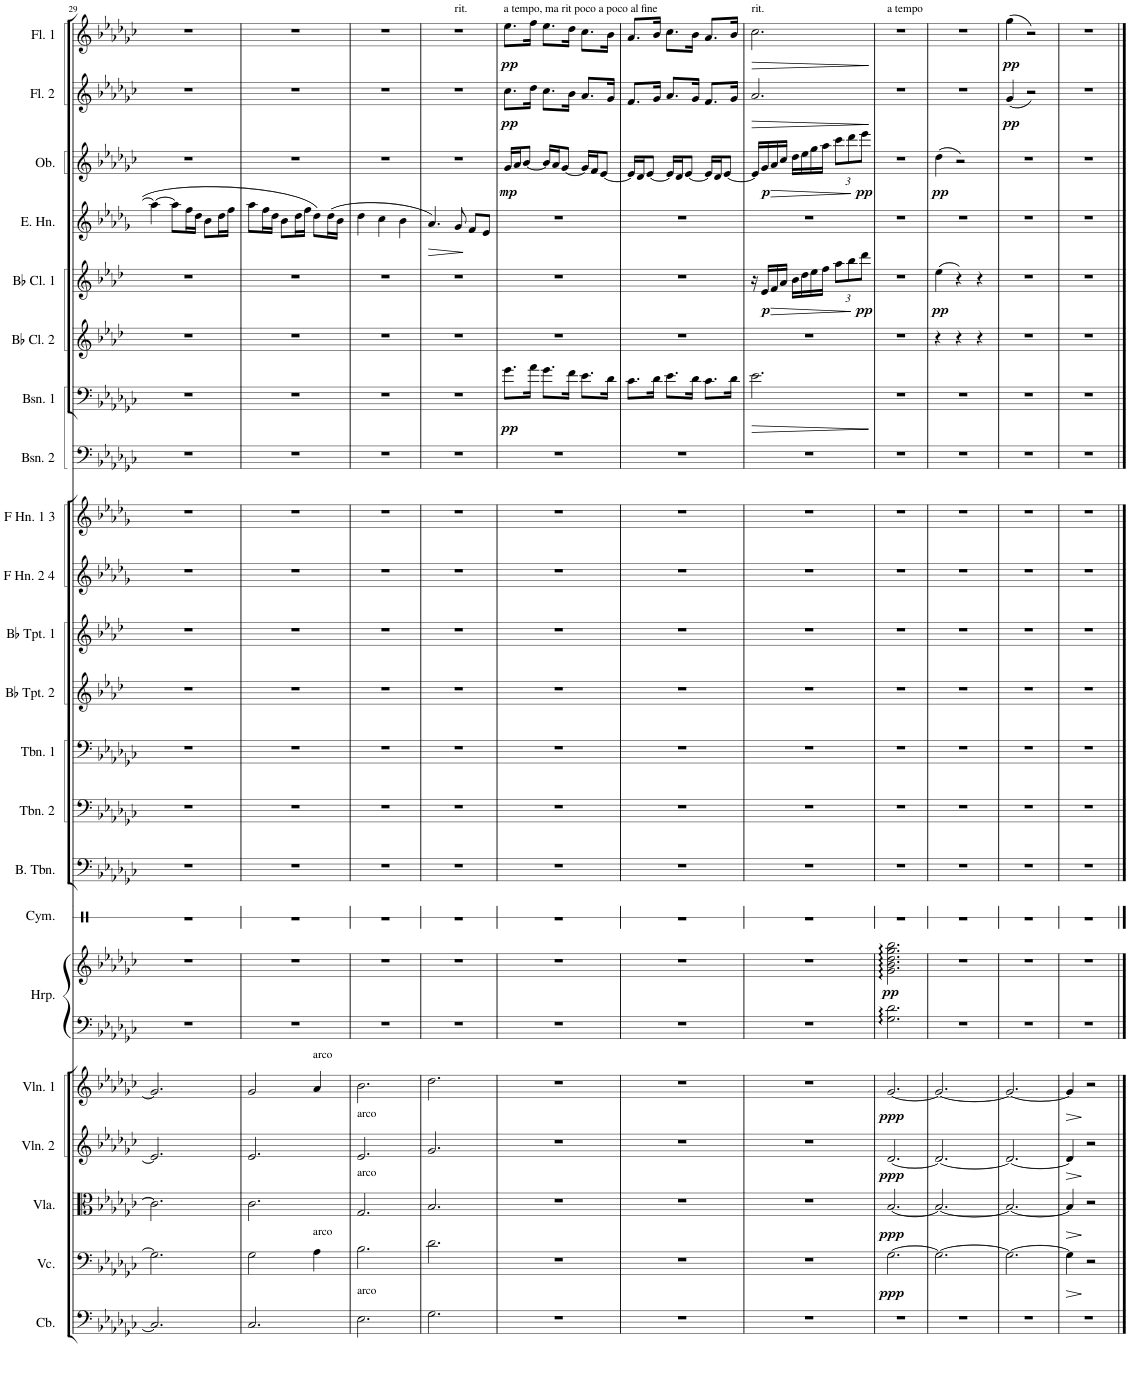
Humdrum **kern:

**kern	**kern	**dynam	**kern	**dynam	**kern	**dynam	**kern	**dynam	**kern	**kern	**dynam	**kern	**kern	**kern	**kern	**kern	**kern	**kern	**kern	**kern	**kern	**dynam	**kern	**kern	**dynam	**kern	**dynam	**kern	**dynam	**kern	**dynam	**kern	**dynam
*part22	*part21	*part21	*part20	*part20	*part19	*part19	*part18	*part18	*part17	*part17	*part17	*part16	*part15	*part14	*part13	*part12	*part11	*part10	*part9	*part8	*part7	*part7	*part6	*part5	*part5	*part4	*part4	*part3	*part3	*part2	*part2	*part1	*part1
*staff23	*staff22	*staff22	*staff21	*staff21	*staff20	*staff20	*staff19	*staff19	*staff18	*staff17	*staff17/18	*staff16	*staff15	*staff14	*staff13	*staff12	*staff11	*staff10	*staff9	*staff8	*staff7	*staff7	*staff6	*staff5	*staff5	*staff4	*staff4	*staff3	*staff3	*staff2	*staff2	*staff1	*staff1
*I"Contrabass	*I"Violoncello	*	*I"Viola	*	*I"Violin 2	*	*I"Violin 1	*	*I"Harp	*	*	*I"Cymbal	*I"Bass Trombone	*I"Trombone 2	*I"Trombone 1	*I"Bb Trumpet 2	*I"Bb Trumpet 1	*I"F Horn 2 &amp; 4	*I"F Horn 1 &amp; 3	*I"Bassoon 2	*I"Bassoon 1	*	*I"Bb Clarinet 2	*I"Bb Clarinet 1	*	*I"English Horn	*	*I"Oboe	*	*I"Flute 2	*	*I"Flute 1	*
*I'Cb.	*I'Vc.	*	*I'Vla.	*	*I'Vln. 2	*	*I'Vln. 1	*	*I'Hrp.	*	*	*I'Cym.	*I'B. Tbn.	*I'Tbn. 2	*I'Tbn. 1	*I'Bb Tpt. 2	*I'Bb Tpt. 1	*I'F Hn. 2 4	*I'F Hn. 1 3	*I'Bsn. 2	*I'Bsn. 1	*	*I'Bb Cl. 2	*I'Bb Cl. 1	*	*I'E. Hn.	*	*I'Ob.	*	*I'Fl. 2	*	*I'Fl. 1	*
!!LO:PB:g=z
*clefF4	*clefF4	*	*clefC3	*	*clefG2	*	*clefG2	*	*clefF4	*clefG2	*	*clefX	*clefF4	*clefF4	*clefF4	*clefG2	*clefG2	*clefG2	*clefG2	*clefF4	*clefF4	*	*clefG2	*clefG2	*	*clefG2	*	*clefG2	*	*clefG2	*	*clefG2	*
*Trd7c12	*	*	*	*	*	*	*	*	*	*	*	*	*	*	*	*Trd1c2	*Trd1c2	*Trd4c7	*Trd4c7	*	*	*	*Trd1c2	*Trd1c2	*	*Trd4c7	*	*	*	*	*	*	*
*k[b-e-a-d-g-c-]	*k[b-e-a-d-g-c-]	*	*k[b-e-a-d-g-c-]	*	*k[b-e-a-d-g-c-]	*	*k[b-e-a-d-g-c-]	*	*k[b-e-a-d-g-c-]	*k[b-e-a-d-g-c-]	*	*k[]	*k[b-e-a-d-g-c-]	*k[b-e-a-d-g-c-]	*k[b-e-a-d-g-c-]	*k[b-e-a-d-]	*k[b-e-a-d-]	*k[b-e-a-d-g-]	*k[b-e-a-d-g-]	*k[b-e-a-d-g-c-]	*k[b-e-a-d-g-c-]	*	*k[b-e-a-d-]	*k[b-e-a-d-]	*	*k[b-e-a-d-g-]	*	*k[b-e-a-d-g-c-]	*	*k[b-e-a-d-g-c-]	*	*k[b-e-a-d-g-c-]	*
*M3/4	*M3/4	*	*M3/4	*	*M3/4	*	*M3/4	*	*M3/4	*M3/4	*	*M3/4	*M3/4	*M3/4	*M3/4	*M3/4	*M3/4	*M3/4	*M3/4	*M3/4	*M3/4	*	*M3/4	*M3/4	*	*M3/4	*	*M3/4	*	*M3/4	*	*M3/4	*
=29	=29	=29	=29	=29	=29	=29	=29	=29	=29	=29	=29	=29	=29	=29	=29	=29	=29	=29	=29	=29	=29	=29	=29	=29	=29	=29	=29	=29	=29	=29	=29	=29	=29
2.C-/]	2.G-\]	.	2.c-\]	.	2.e-/]	.	2.g-/]	.	2.r	2.r	.	2.r	2.r	2.r	2.r	2.r	2.r	2.r	2.r	2.r	2.r	.	2.r	2.r	.	4aa-\_	.	2.r	.	2.r	.	2.r	.
.	.	.	.	.	.	.	.	.	.	.	.	.	.	.	.	.	.	.	.	.	.	.	.	.	.	8aa-\L]	.	.	.	.	.	.	.
.	.	.	.	.	.	.	.	.	.	.	.	.	.	.	.	.	.	.	.	.	.	.	.	.	.	16ff\L	.	.	.	.	.	.	.
.	.	.	.	.	.	.	.	.	.	.	.	.	.	.	.	.	.	.	.	.	.	.	.	.	.	16dd-\JJ	.	.	.	.	.	.	.
.	.	.	.	.	.	.	.	.	.	.	.	.	.	.	.	.	.	.	.	.	.	.	.	.	.	8b-\L	.	.	.	.	.	.	.
.	.	.	.	.	.	.	.	.	.	.	.	.	.	.	.	.	.	.	.	.	.	.	.	.	.	16dd-\L	.	.	.	.	.	.	.
.	.	.	.	.	.	.	.	.	.	.	.	.	.	.	.	.	.	.	.	.	.	.	.	.	.	16ff\JJ	.	.	.	.	.	.	.
=30	=30	=30	=30	=30	=30	=30	=30	=30	=30	=30	=30	=30	=30	=30	=30	=30	=30	=30	=30	=30	=30	=30	=30	=30	=30	=30	=30	=30	=30	=30	=30	=30	=30
2.C-/	2G-\	.	2.c-\	.	2.e-/	.	2g-/	.	2.r	2.r	.	2.r	2.r	2.r	2.r	2.r	2.r	2.r	2.r	2.r	2.r	.	2.r	2.r	.	8aa-\L	.	2.r	.	2.r	.	2.r	.
.	.	.	.	.	.	.	.	.	.	.	.	.	.	.	.	.	.	.	.	.	.	.	.	.	.	16ff\L	.	.	.	.	.	.	.
.	.	.	.	.	.	.	.	.	.	.	.	.	.	.	.	.	.	.	.	.	.	.	.	.	.	16dd-\JJ	.	.	.	.	.	.	.
.	.	.	.	.	.	.	.	.	.	.	.	.	.	.	.	.	.	.	.	.	.	.	.	.	.	8b-\L	.	.	.	.	.	.	.
.	.	.	.	.	.	.	.	.	.	.	.	.	.	.	.	.	.	.	.	.	.	.	.	.	.	16dd-\L	.	.	.	.	.	.	.
.	.	.	.	.	.	.	.	.	.	.	.	.	.	.	.	.	.	.	.	.	.	.	.	.	.	16ff\JJ	.	.	.	.	.	.	.
!	!	!	!	!	!	!	!LO:TX:a:t=arco	!	!	!	!	!	!	!	!	!	!	!	!	!	!	!	!	!	!	!	!	!	!	!	!	!	!
!	!LO:TX:a:t=arco	!	!	!	!	!	!	!	!	!	!	!	!	!	!	!	!	!	!	!	!	!	!	!	!	!	!	!	!	!	!	!	!
.	4A-\	.	.	.	.	.	4a-/	.	.	.	.	.	.	.	.	.	.	.	.	.	.	.	.	.	.	8dd-\L	.	.	.	.	.	.	.
.	.	.	.	.	.	.	.	.	.	.	.	.	.	.	.	.	.	.	.	.	.	.	.	.	.	(16dd-\L	.	.	.	.	.	.	.
.	.	.	.	.	.	.	.	.	.	.	.	.	.	.	.	.	.	.	.	.	.	.	.	.	.	16b-\JJ	.	.	.	.	.	.	.
=31	=31	=31	=31	=31	=31	=31	=31	=31	=31	=31	=31	=31	=31	=31	=31	=31	=31	=31	=31	=31	=31	=31	=31	=31	=31	=31	=31	=31	=31	=31	=31	=31	=31
!	!	!	!	!	!LO:TX:a:t=arco	!	!	!	!	!	!	!	!	!	!	!	!	!	!	!	!	!	!	!	!	!	!	!	!	!	!	!	!
!	!	!	!LO:TX:a:t=arco	!	!	!	!	!	!	!	!	!	!	!	!	!	!	!	!	!	!	!	!	!	!	!	!	!	!	!	!	!	!
!LO:TX:a:t=arco	!	!	!	!	!	!	!	!	!	!	!	!	!	!	!	!	!	!	!	!	!	!	!	!	!	!	!	!	!	!	!	!	!
2.E-\	2.B-\	.	2.G-/	.	2.e-/	.	2.b-\	.	2.r	2.r	.	2.r	2.r	2.r	2.r	2.r	2.r	2.r	2.r	2.r	2.r	.	2.r	2.r	.	4dd-\	.	2.r	.	2.r	.	2.r	.
.	.	.	.	.	.	.	.	.	.	.	.	.	.	.	.	.	.	.	.	.	.	.	.	.	.	4cc\	.	.	.	.	.	.	.
.	.	.	.	.	.	.	.	.	.	.	.	.	.	.	.	.	.	.	.	.	.	.	.	.	.	4b-\	.	.	.	.	.	.	.
=32	=32	=32	=32	=32	=32	=32	=32	=32	=32	=32	=32	=32	=32	=32	=32	=32	=32	=32	=32	=32	=32	=32	=32	=32	=32	=32	=32	=32	=32	=32	=32	=32	=32
!	!	!	!	!	!	!	!	!	!	!	!	!	!	!	!	!	!	!	!	!	!	!	!	!	!	!	!LO:HP:b	!	!	!	!	!	!
*	*	*	*	*	*	*	*	*	*	*	*	*	*	*	*	*	*	*	*	*	*	*	*	*	*	*	*	*	*	*	*	*^	*
2.G-\	2.d-\	.	2.B-/	.	2.g-/	.	2.dd-\	.	2.r	2.r	.	2.r	2.r	2.r	2.r	2.r	2.r	2.r	2.r	2.r	2.r	.	2.r	2.r	.	4.a-/)	>	2.r	.	2.r	.	2.r	4.ryy	.
!	!	!	!	!	!	!	!	!	!	!	!	!	!	!	!	!	!	!	!	!	!	!	!	!	!	!	!	!	!	!	!	!	!LO:TX:a:t=rit.	!
.	.	.	.	.	.	.	.	.	.	.	.	.	.	.	.	.	.	.	.	.	.	.	.	.	.	8g-/	.	.	.	.	.	.	4.ryy	.
.	.	.	.	.	.	.	.	.	.	.	.	.	.	.	.	.	.	.	.	.	.	.	.	.	.	8f/L	]	.	.	.	.	.	.	.
.	.	.	.	.	.	.	.	.	.	.	.	.	.	.	.	.	.	.	.	.	.	.	.	.	.	8e-/J	.	.	.	.	.	.	.	.
=33	=33	=33	=33	=33	=33	=33	=33	=33	=33	=33	=33	=33	=33	=33	=33	=33	=33	=33	=33	=33	=33	=33	=33	=33	=33	=33	=33	=33	=33	=33	=33	=33	=33	=33
!	!	!	!	!	!	!	!	!	!	!	!	!	!	!	!	!	!	!	!	!	!	!	!	!	!	!	!	!	!	!	!	!LO:TX:a:t=a tempo, ma rit poco a poco al fine	!	!
!	!	!	!	!	!	!	!	!	!	!	!	!	!	!	!	!	!	!	!	!	!	!LO:DY:b	!	!	!	!	!	!	!LO:DY:b	!	!LO:DY:b	!	!	!LO:DY:b
*	*	*	*	*	*	*	*	*	*	*	*	*	*	*	*	*	*	*	*	*	*	*	*	*	*	*	*	*	*	*	*	*v	*v	*
2.r	2.r	.	2.r	.	2.r	.	2.r	.	2.r	2.r	.	2.r	2.r	2.r	2.r	2.r	2.r	2.r	2.r	2.r	8.g-\L	pp	2.r	2.r	.	2.r	.	16g-/LL	mp	8.cc-\L	pp	8.ee-\L	pp
.	.	.	.	.	.	.	.	.	.	.	.	.	.	.	.	.	.	.	.	.	.	.	.	.	.	.	.	16a-/J	.	.	.	.	.
.	.	.	.	.	.	.	.	.	.	.	.	.	.	.	.	.	.	.	.	.	.	.	.	.	.	.	.	[8b-/J	.	.	.	.	.
.	.	.	.	.	.	.	.	.	.	.	.	.	.	.	.	.	.	.	.	.	16a-\Jk	.	.	.	.	.	.	.	.	16dd-\Jk	.	16ff\Jk	.
.	.	.	.	.	.	.	.	.	.	.	.	.	.	.	.	.	.	.	.	.	8.g-\L	.	.	.	.	.	.	16b-/LL]	.	8.cc-\L	.	8.ee-\L	.
.	.	.	.	.	.	.	.	.	.	.	.	.	.	.	.	.	.	.	.	.	.	.	.	.	.	.	.	16a-/J	.	.	.	.	.
.	.	.	.	.	.	.	.	.	.	.	.	.	.	.	.	.	.	.	.	.	.	.	.	.	.	.	.	[8g-/J	.	.	.	.	.
.	.	.	.	.	.	.	.	.	.	.	.	.	.	.	.	.	.	.	.	.	16f\Jk	.	.	.	.	.	.	.	.	16b-\Jk	.	16dd-\Jk	.
.	.	.	.	.	.	.	.	.	.	.	.	.	.	.	.	.	.	.	.	.	8.e-\L	.	.	.	.	.	.	16g-/LL]	.	8.a-/L	.	8.cc-\L	.
.	.	.	.	.	.	.	.	.	.	.	.	.	.	.	.	.	.	.	.	.	.	.	.	.	.	.	.	16f/J	.	.	.	.	.
.	.	.	.	.	.	.	.	.	.	.	.	.	.	.	.	.	.	.	.	.	.	.	.	.	.	.	.	[8e-/J	.	.	.	.	.
.	.	.	.	.	.	.	.	.	.	.	.	.	.	.	.	.	.	.	.	.	16d-\Jk	.	.	.	.	.	.	.	.	16g-/Jk	.	16b-\Jk	.
=34	=34	=34	=34	=34	=34	=34	=34	=34	=34	=34	=34	=34	=34	=34	=34	=34	=34	=34	=34	=34	=34	=34	=34	=34	=34	=34	=34	=34	=34	=34	=34	=34	=34
2.r	2.r	.	2.r	.	2.r	.	2.r	.	2.r	2.r	.	2.r	2.r	2.r	2.r	2.r	2.r	2.r	2.r	2.r	8.c-\L	.	2.r	2.r	.	2.r	.	16e-/LL]	.	8.f/L	.	8.a-/L	.
.	.	.	.	.	.	.	.	.	.	.	.	.	.	.	.	.	.	.	.	.	.	.	.	.	.	.	.	16d-/J	.	.	.	.	.
.	.	.	.	.	.	.	.	.	.	.	.	.	.	.	.	.	.	.	.	.	.	.	.	.	.	.	.	[8e-/J	.	.	.	.	.
.	.	.	.	.	.	.	.	.	.	.	.	.	.	.	.	.	.	.	.	.	16d-\Jk	.	.	.	.	.	.	.	.	16g-/Jk	.	16b-/Jk	.
.	.	.	.	.	.	.	.	.	.	.	.	.	.	.	.	.	.	.	.	.	8.e-\L	.	.	.	.	.	.	16e-/LL]	.	8.a-/L	.	8.cc-\L	.
.	.	.	.	.	.	.	.	.	.	.	.	.	.	.	.	.	.	.	.	.	.	.	.	.	.	.	.	16d-/J	.	.	.	.	.
.	.	.	.	.	.	.	.	.	.	.	.	.	.	.	.	.	.	.	.	.	.	.	.	.	.	.	.	[8e-/J	.	.	.	.	.
.	.	.	.	.	.	.	.	.	.	.	.	.	.	.	.	.	.	.	.	.	16d-\Jk	.	.	.	.	.	.	.	.	16g-/Jk	.	16b-\Jk	.
.	.	.	.	.	.	.	.	.	.	.	.	.	.	.	.	.	.	.	.	.	8.c-\L	.	.	.	.	.	.	16e-/LL]	.	8.f/L	.	8.a-/L	.
.	.	.	.	.	.	.	.	.	.	.	.	.	.	.	.	.	.	.	.	.	.	.	.	.	.	.	.	16d-/J	.	.	.	.	.
.	.	.	.	.	.	.	.	.	.	.	.	.	.	.	.	.	.	.	.	.	.	.	.	.	.	.	.	[8e-/J	.	.	.	.	.
.	.	.	.	.	.	.	.	.	.	.	.	.	.	.	.	.	.	.	.	.	16d-\Jk	.	.	.	.	.	.	.	.	16g-/Jk	.	16b-/Jk	.
=35	=35	=35	=35	=35	=35	=35	=35	=35	=35	=35	=35	=35	=35	=35	=35	=35	=35	=35	=35	=35	=35	=35	=35	=35	=35	=35	=35	=35	=35	=35	=35	=35	=35
!	!	!	!	!	!	!	!	!	!	!	!	!	!	!	!	!	!	!	!	!	!	!	!	!	!	!	!	!	!	!	!	!LO:TX:a:t=rit.	!
!	!	!	!	!	!	!	!	!	!	!	!	!	!	!	!	!	!	!	!	!	!	!LO:HP:b	!	!	!	!	!	!	!	!	!LO:HP:b	!	!LO:HP:b
2.r	2.r	.	2.r	.	2.r	.	2.r	.	2.r	2.r	.	2.r	2.r	2.r	2.r	2.r	2.r	2.r	2.r	2.r	2.e-\	>	2.r	16r	.	2.r	.	16e-/LL]	.	2.a-/	>	2.cc-\	>
!	!	!	!	!	!	!	!	!	!	!	!	!	!	!	!	!	!	!	!	!	!	!	!	!	!LO:DY:b	!	!	!	!LO:DY:b	!	!	!	!
.	.	.	.	.	.	.	.	.	.	.	.	.	.	.	.	.	.	.	.	.	.	.	.	16e-/LL	p	.	.	16g-/	p	.	.	.	.
!	!	!	!	!	!	!	!	!	!	!	!	!	!	!	!	!	!	!	!	!	!	!	!	!	!LO:HP:b	!	!	!	!LO:HP:b	!	!	!	!
.	.	.	.	.	.	.	.	.	.	.	.	.	.	.	.	.	.	.	.	.	.	.	.	16f/	>	.	.	16a-/	>	.	.	.	.
.	.	.	.	.	.	.	.	.	.	.	.	.	.	.	.	.	.	.	.	.	.	.	.	16a-/JJ	.	.	.	16cc-/JJ	.	.	.	.	.
.	.	.	.	.	.	.	.	.	.	.	.	.	.	.	.	.	.	.	.	.	.	.	.	16b-\LL	.	.	.	16dd-\LL	.	.	.	.	.
.	.	.	.	.	.	.	.	.	.	.	.	.	.	.	.	.	.	.	.	.	.	.	.	16dd-\	.	.	.	16ee-\	.	.	.	.	.
.	.	.	.	.	.	.	.	.	.	.	.	.	.	.	.	.	.	.	.	.	.	.	.	16ee-\	.	.	.	16gg-\	.	.	.	.	.
.	.	.	.	.	.	.	.	.	.	.	.	.	.	.	.	.	.	.	.	.	.	.	.	16ff\JJ	.	.	.	16aa-\JJ	.	.	.	.	.
*	*	*	*	*	*	*	*	*	*	*	*	*	*	*	*	*	*	*	*	*	*	*	*	*Xbrackettup	*	*	*	*Xbrackettup	*	*	*	*	*
.	.	.	.	.	.	.	.	.	.	.	.	.	.	.	.	.	.	.	.	.	.	.	.	12aa-\L	.	.	.	12ccc-\L	.	.	.	.	.
.	.	.	.	.	.	.	.	.	.	.	.	.	.	.	.	.	.	.	.	.	.	.	.	12bb-\	.	.	.	12ddd-\	.	.	.	.	.
!	!	!	!	!	!	!	!	!	!	!	!	!	!	!	!	!	!	!	!	!	!	!	!	!	!LO:DY:n=1:b	!	!	!	!LO:DY:n=1:b	!	!	!	!
.	.	.	.	.	.	.	.	.	.	.	.	.	.	.	.	.	.	.	.	.	.	.	.	12ddd-\J	] pp	.	.	12eee-\J	] pp	.	.	.	.
.	.	.	.	.	.	.	.	.	.	.	.	.	.	.	.	.	.	.	.	.	.	]	.	.	.	.	.	.	.	.	]	.	]
=36	=36	=36	=36	=36	=36	=36	=36	=36	=36	=36	=36	=36	=36	=36	=36	=36	=36	=36	=36	=36	=36	=36	=36	=36	=36	=36	=36	=36	=36	=36	=36	=36	=36
!	!	!	!	!	!	!	!	!	!	!	!	!	!	!	!	!	!	!	!	!	!	!	!	!	!	!	!	!	!	!	!	!LO:TX:a:t=a tempo	!
!	!	!LO:DY:b	!	!LO:DY:b	!	!LO:DY:b	!	!LO:DY:b	!	!	!LO:DY:b	!	!	!	!	!	!	!	!	!	!	!	!	!	!	!	!	!	!	!	!	!	!
2.r	[2.G-\	ppp	[2.B-/	ppp	[2.d-/	ppp	[2.g-/	ppp	2.G-\ 2.d-\	2.g-\ 2.b-\ 2.dd-\ 2.gg-\ 2.bb-\	pp	2.r	2.r	2.r	2.r	2.r	2.r	2.r	2.r	2.r	2.r	.	2.r	2.r	.	2.r	.	2.r	.	2.r	.	2.r	.
=37	=37	=37	=37	=37	=37	=37	=37	=37	=37	=37	=37	=37	=37	=37	=37	=37	=37	=37	=37	=37	=37	=37	=37	=37	=37	=37	=37	=37	=37	=37	=37	=37	=37
!	!	!	!	!	!	!	!	!	!	!	!	!	!	!	!	!	!	!	!	!	!	!	!	!	!LO:DY:b	!	!	!	!LO:DY:b	!	!	!	!
2.r	2.G-\_	.	2.B-/_	.	2.d-/_	.	2.g-/_	.	2.r	2.r	.	2.r	2.r	2.r	2.r	2.r	2.r	2.r	2.r	2.r	2.r	.	4r	(4ee-\	pp	2.r	.	(4dd-\	pp	2.r	.	2.r	.
.	.	.	.	.	.	.	.	.	.	.	.	.	.	.	.	.	.	.	.	.	.	.	4r	4r)	.	.	.	2r)	.	.	.	.	.
.	.	.	.	.	.	.	.	.	.	.	.	.	.	.	.	.	.	.	.	.	.	.	4r	4r	.	.	.	.	.	.	.	.	.
=38	=38	=38	=38	=38	=38	=38	=38	=38	=38	=38	=38	=38	=38	=38	=38	=38	=38	=38	=38	=38	=38	=38	=38	=38	=38	=38	=38	=38	=38	=38	=38	=38	=38
!	!	!	!	!	!	!	!	!	!	!	!	!	!	!	!	!	!	!	!	!	!	!	!	!	!	!	!	!	!	!	!LO:DY:b	!	!LO:DY:b
2.r	2.G-\_	.	2.B-/_	.	2.d-/_	.	2.g-/_	.	2.r	2.r	.	2.r	2.r	2.r	2.r	2.r	2.r	2.r	2.r	2.r	2.r	.	2.r	2.r	.	2.r	.	2.r	.	(4g-/	pp	(4gg-\	pp
.	.	.	.	.	.	.	.	.	.	.	.	.	.	.	.	.	.	.	.	.	.	.	.	.	.	.	.	.	.	2r)	.	2r)	.
=39	=39	=39	=39	=39	=39	=39	=39	=39	=39	=39	=39	=39	=39	=39	=39	=39	=39	=39	=39	=39	=39	=39	=39	=39	=39	=39	=39	=39	=39	=39	=39	=39	=39
!	!	!LO:HP:b	!	!LO:HP:b	!	!LO:HP:b	!	!LO:HP:b	!	!	!	!	!	!	!	!	!	!	!	!	!	!	!	!	!	!	!	!	!	!	!	!	!
2.r	4G-\]	>	4B-/]	>	4d-/]	>	4g-/]	>	2.r	2.r	.	2.r	2.r	2.r	2.r	2.r	2.r	2.r	2.r	2.r	2.r	.	2.r	2.r	.	2.r	.	2.r	.	2.r	.	2.r	.
.	2r	]	2r	]	2r	]	2r	]	.	.	.	.	.	.	.	.	.	.	.	.	.	.	.	.	.	.	.	.	.	.	.	.	.
==	==	==	==	==	==	==	==	==	==	==	==	==	==	==	==	==	==	==	==	==	==	==	==	==	==	==	==	==	==	==	==	==	==
*-	*-	*-	*-	*-	*-	*-	*-	*-	*-	*-	*-	*-	*-	*-	*-	*-	*-	*-	*-	*-	*-	*-	*-	*-	*-	*-	*-	*-	*-	*-	*-	*-	*-
